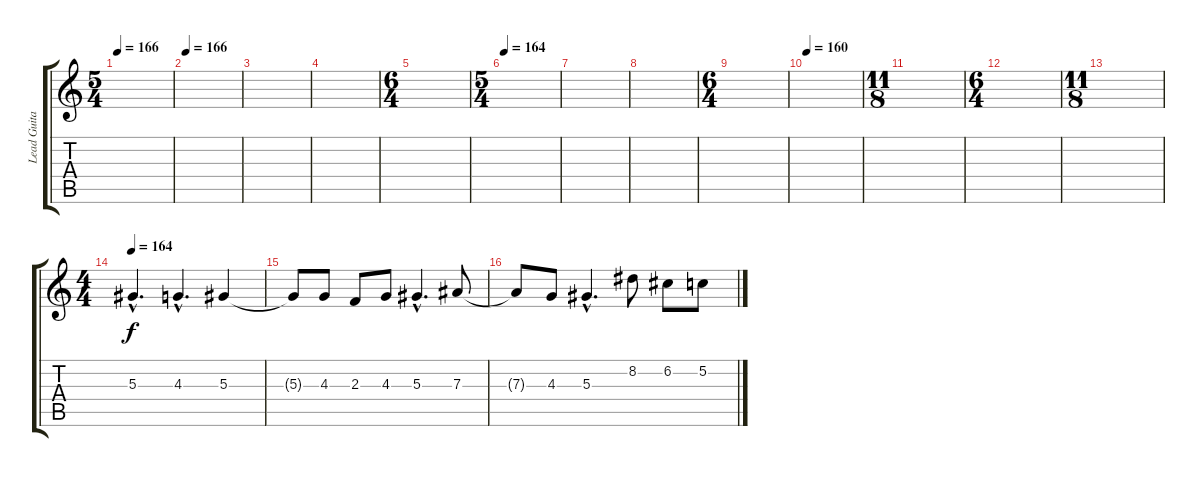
\track ("Lead Guitar 1" "Lead Guita") {instrument distortionguitar}
\staff {score tabs}
\tuning (C4 G3 Eb3 Bb2 F2 C2) {hide}
\ts (5 4)
\tempo 166
\clef g2
\ks c
|
\tempo 166
|
|
|
\ts (6 4)
|
\ts (5 4)
\tempo 164
|
|
|
\ts (6 4)
|
\tempo 160
|
\ts (11 8)
|
\ts (6 4)
|
\ts (11 8)
|
\ts (4 4)
\tempo 164
5.3{hac}.4{d volume 16} 4.3{hac}.4{d} 5.3.4 |
5.3{t}.8 4.3.8 2.3.8 4.3.8 5.3{hac}.4{d} 7.3.8 |
7.3{t}.8 4.3.8 5.3{hac}.4{d} 8.2.8 6.2.8 5.2.8
